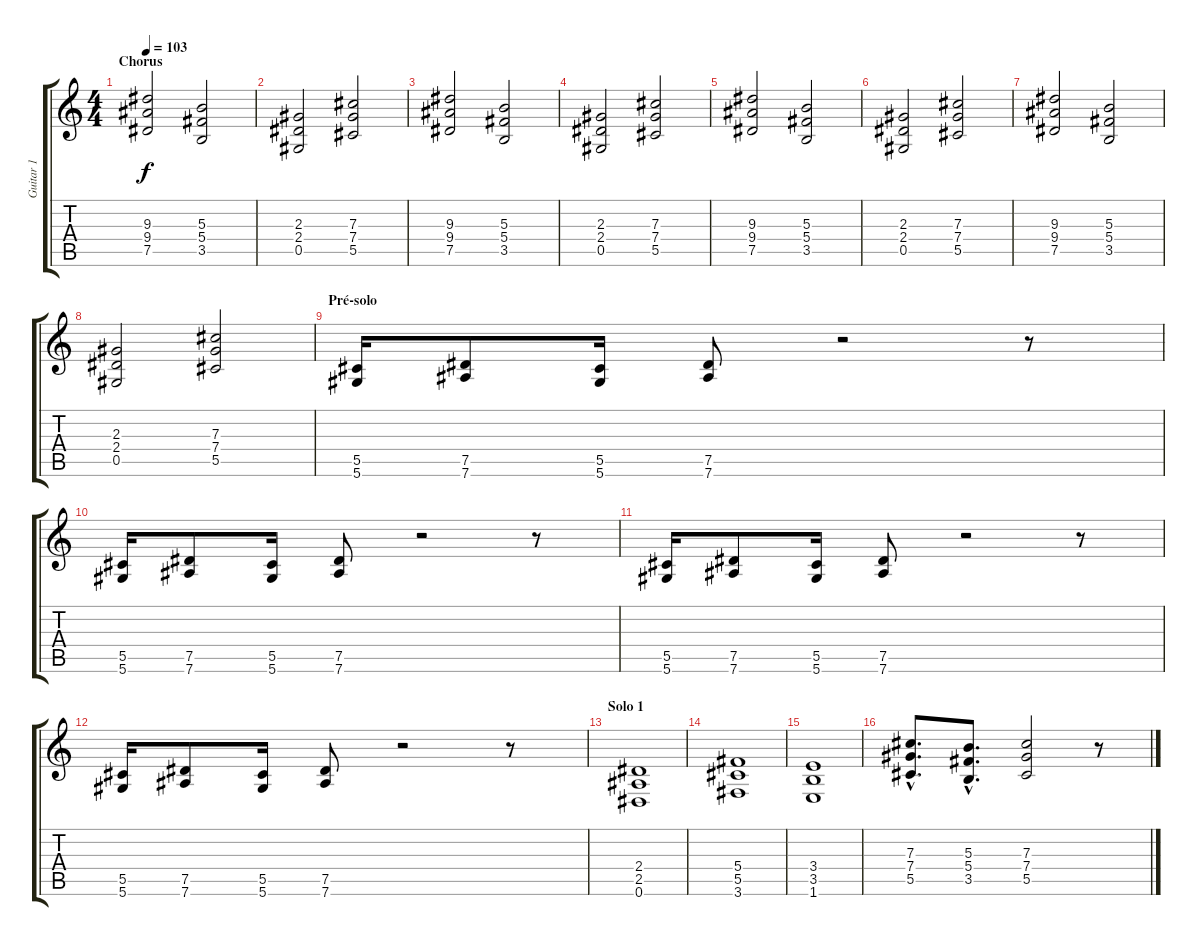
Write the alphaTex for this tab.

\track ("Guitar 1" "Guitar 1") {instrument distortionguitar}
\staff {score tabs}
\tuning (Eb4 Bb3 Gb3 Db3 Ab2 Eb2) {hide}
\ts (4 4)
\section ("" "Chorus")
\tempo 103
\clef g2
\ks c
(9.3 9.4 7.5).2{dy f} (5.3 5.4 3.5).2 |
(2.3 2.4 0.5).2 (7.3 7.4 5.5).2 |
(9.3 9.4 7.5).2 (5.3 5.4 3.5).2 |
(2.3 2.4 0.5).2 (7.3 7.4 5.5).2 |
(9.3 9.4 7.5).2 (5.3 5.4 3.5).2 |
(2.3 2.4 0.5).2 (7.3 7.4 5.5).2 |
(9.3 9.4 7.5).2 (5.3 5.4 3.5).2 |
(2.3 2.4 0.5).2 (7.3 7.4 5.5).2 |
\section ("" "Pré-solo")
(5.5 5.6).16 (7.5 7.6).8 (5.5 5.6).16 (7.5 7.6).8 r.2 r.8 |
(5.5 5.6).16 (7.5 7.6).8 (5.5 5.6).16 (7.5 7.6).8 r.2 r.8 |
(5.5 5.6).16 (7.5 7.6).8 (5.5 5.6).16 (7.5 7.6).8 r.2 r.8 |
(5.5 5.6).16 (7.5 7.6).8 (5.5 5.6).16 (7.5 7.6).8 r.2 r.8 |
\section ("" "Solo 1")
(2.4 2.5 0.6).1 |
(5.4 5.5 3.6).1 |
(3.4 3.5 1.6).1 |
(7.3{hac} 7.4{hac} 5.5{hac}).8{d} (5.3{hac} 5.4{hac} 3.5{hac}).8{d} (7.3 7.4 5.5).2 r.8
